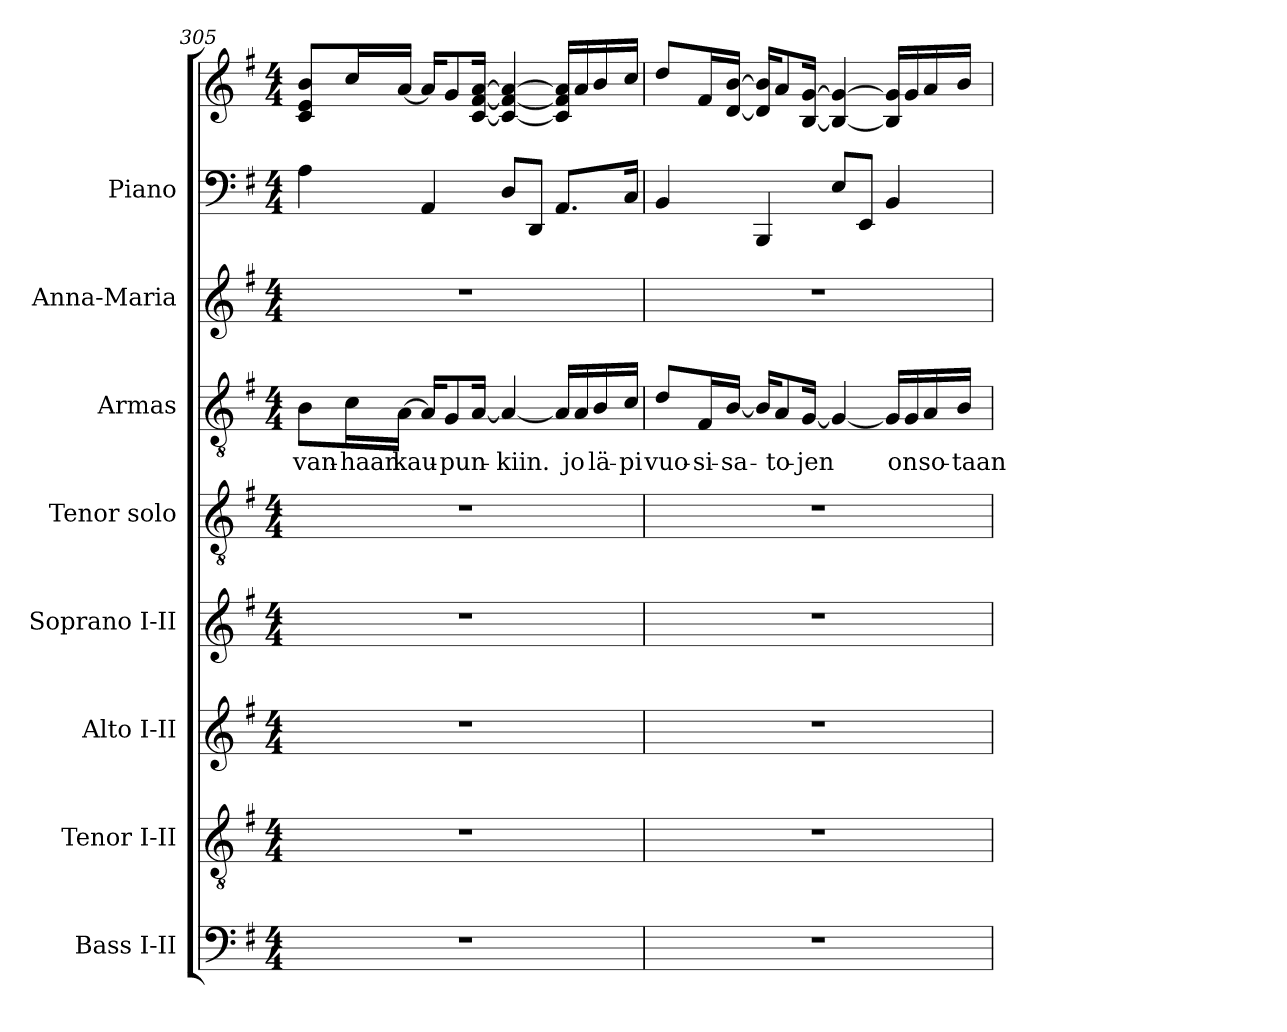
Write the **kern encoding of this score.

**kern	**kern	**kern	**kern	**kern	**kern	**text	**kern	**kern	**kern
*part8	*part7	*part6	*part5	*part4	*part3	*part3	*part2	*part1	*part1
*staff9	*staff8	*staff7	*staff6	*staff5	*staff4	*staff4	*staff3	*staff2	*staff1
*I"Bass I-II	*I"Tenor I-II	*I"Alto I-II	*I"Soprano I-II	*I"Tenor solo	*I"Armas	*	*I"Anna-Maria	*I"Piano	*
*I'B.	*I'T.	*I'A.	*I'S.	*I'T. Solo	*I'Armas	*	*I'A-M	*I'Pno.	*
*clefF4	*clefGv2	*clefG2	*clefG2	*clefGv2	*clefGv2	*	*clefG2	*clefF4	*clefG2
*	*ITrd7c12	*	*	*ITrd7c12	*ITrd7c12	*	*	*	*
*k[f#]	*k[f#]	*k[f#]	*k[f#]	*k[f#]	*k[f#]	*	*k[f#]	*k[f#]	*k[f#]
*G:	*G:	*G:	*G:	*G:	*G:	*	*G:	*G:	*G:
*M4/4	*M4/4	*M4/4	*M4/4	*M4/4	*M4/4	*	*M4/4	*M4/4	*M4/4
=305	=305	=305	=305	=305	=305	=305	=305	=305	=305
!	!	!	!	!	!	!LO:LY:b:color=#000000	!	!	!
1r	1r	1r	1r	1r	8BBi\L	van-	1r	4Ai\	8ci/ 8ei 8biL
!	!	!	!	!	!	!LO:LY:b:color=#000000	!	!	!
.	.	.	.	.	16Ci\L	-haan	.	.	16cci/L
!	!	!	!	!	!	!LO:LY:b:color=#000000	!	!	!
.	.	.	.	.	[>16AAi\JJ	kau-	.	.	[<16ai/JJ
.	.	.	.	.	16AAi/KL]	.	.	4AAi/	16ai/KL]
!	!	!	!	!	!	!LO:LY:b:color=#000000	!	!	!
.	.	.	.	.	8GGi/	-pun-	.	.	8gi/
.	.	.	.	.	[<16AAi/Jk	.	.	.	[<16ci/ [<16f#i [>16aiJk
!	!	!	!	!	!	!LO:LY:b:color=#000000	!	!	!
.	.	.	.	.	4AAi/_<	-kiin.	.	8Di/L	4ci/_< 4f#i_< 4ai_>
.	.	.	.	.	.	.	.	8DDi/J	.
.	.	.	.	.	16AAi/LL]	.	.	8.AAi/L	16ci/] 16f#i] 16ai]LL
!	!	!	!	!	!	!LO:LY:b:color=#000000	!	!	!
.	.	.	.	.	16AAi/	jo	.	.	16ai/
!	!	!	!	!	!	!LO:LY:b:color=#000000	!	!	!
.	.	.	.	.	16BBi/	lä-	.	.	16bi/
!	!	!	!	!	!	!LO:LY:b:color=#000000	!	!	!
.	.	.	.	.	16Ci/JJ	-pi	.	16Ci/Jk	16cci/JJ
=306	=306	=306	=306	=306	=306	=306	=306	=306	=306
!	!	!	!	!	!	!LO:LY:b:color=#000000	!	!	!
1r	1r	1r	1r	1r	8Di/L	vuo-	1r	4BBi/	8ddi/L
!	!	!	!	!	!	!LO:LY:b:color=#000000	!	!	!
.	.	.	.	.	16FF#i/L	-si-	.	.	16f#i/L
!	!	!	!	!	!	!LO:LY:b:color=#000000	!	!	!
.	.	.	.	.	[<16BBi/JJ	-sa-	.	.	[<16di/ [>16biJJ
.	.	.	.	.	16BBi/KL]	.	.	4BBBi/	16di/] 16bi]KL
!	!	!	!	!	!	!LO:LY:b:color=#000000	!	!	!
.	.	.	.	.	8AAi/	-to-	.	.	8ai/
!	!	!	!	!	!	!LO:LY:b:color=#000000	!	!	!
.	.	.	.	.	[<16GGi/Jk	-jen	.	.	[<16Bi/ [>16giJk
.	.	.	.	.	4GGi/_<	.	.	8Ei/L	4Bi/_< 4gi_>
.	.	.	.	.	.	.	.	8EEi/J	.
.	.	.	.	.	16GGi/LL]	.	.	4BBi/	16Bi/] 16gi]LL
!	!	!	!	!	!	!LO:LY:b:color=#000000	!	!	!
.	.	.	.	.	16GGi/	on	.	.	16gi/
!	!	!	!	!	!	!LO:LY:b:color=#000000	!	!	!
.	.	.	.	.	16AAi/	so-	.	.	16ai/
!	!	!	!	!	!	!LO:LY:b:color=#000000	!	!	!
.	.	.	.	.	16BBi/JJ	-taan	.	.	16bi/JJ
=	=	=	=	=	=	=	=	=	=
*-	*-	*-	*-	*-	*-	*-	*-	*-	*-
